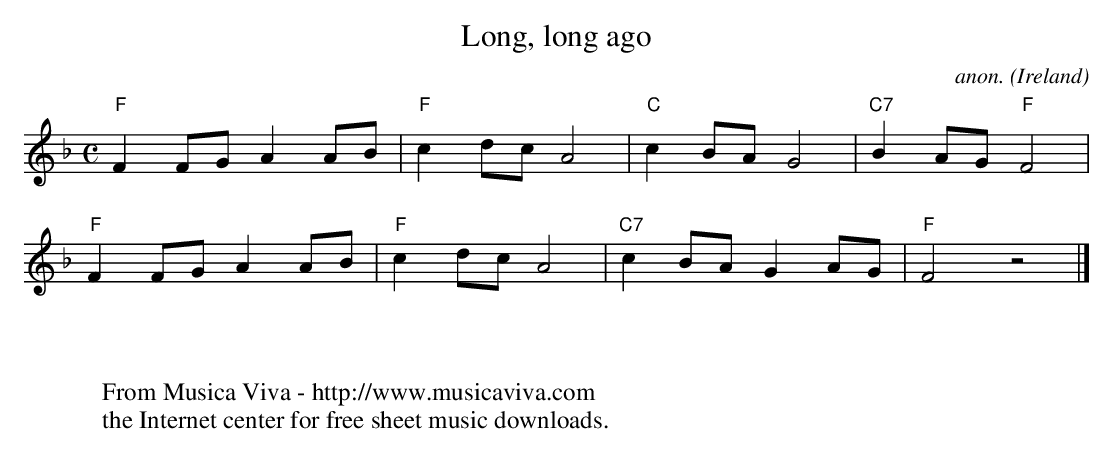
X:1
T:Long, long ago
C:anon.
O:Ireland
M:C
L:1/8
K:F
"F"F2FG A2AB|"F"c2dc A4|"C"c2BA G4|"C7"B2AG "F"F4|
"F"F2FG A2AB|"F"c2dc A4|"C7"c2BA G2AG|"F"F4 z4|]
W:
W:
W:  From Musica Viva - http://www.musicaviva.com
W:  the Internet center for free sheet music downloads.
